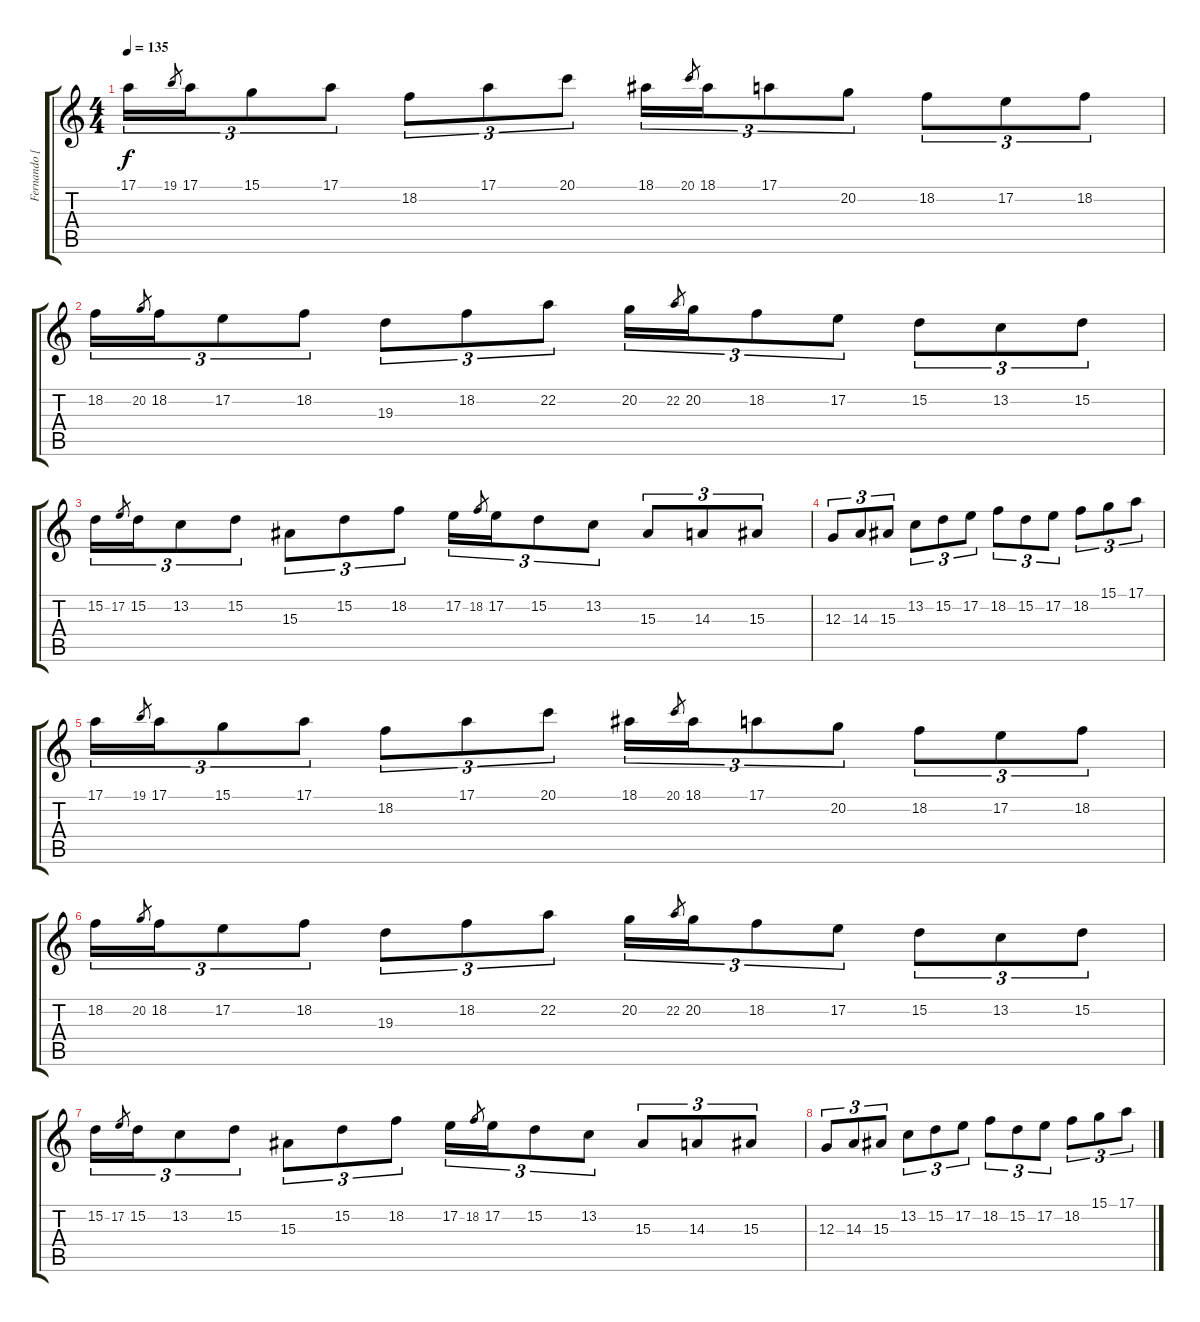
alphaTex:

\track ("Fernando [flauta]" "Fernando [") {instrument flute}
\staff {score tabs}
\tuning (E4 B3 G3 D3 A2 E2) {hide}
\ts (4 4)
\tempo 135
\clef g2
\ks c
17.1.16{tu (3 2) dy f} 19.1.8{gr} 17.1.16{tu (3 2)} 15.1.8{tu (3 2)} 17.1.8{tu (3 2)} 18.2.8{tu (3 2)} 17.1.8{tu (3 2)} 20.1.8{tu (3 2)} 18.1.16{tu (3 2)} 20.1.8{gr} 18.1.16{tu (3 2)} 17.1.8{tu (3 2)} 20.2.8{tu (3 2)} 18.2.8{tu (3 2)} 17.2.8{tu (3 2)} 18.2.8{tu (3 2)} |
18.2.16{tu (3 2)} 20.2.8{gr} 18.2.16{tu (3 2)} 17.2.8{tu (3 2)} 18.2.8{tu (3 2)} 19.3.8{tu (3 2)} 18.2.8{tu (3 2)} 22.2.8{tu (3 2)} 20.2.16{tu (3 2)} 22.2.8{gr} 20.2.16{tu (3 2)} 18.2.8{tu (3 2)} 17.2.8{tu (3 2)} 15.2.8{tu (3 2)} 13.2.8{tu (3 2)} 15.2.8{tu (3 2)} |
15.2.16{tu (3 2)} 17.2.8{gr} 15.2.16{tu (3 2)} 13.2.8{tu (3 2)} 15.2.8{tu (3 2)} 15.3.8{tu (3 2)} 15.2.8{tu (3 2)} 18.2.8{tu (3 2)} 17.2.16{tu (3 2)} 18.2.8{gr} 17.2.16{tu (3 2)} 15.2.8{tu (3 2)} 13.2.8{tu (3 2)} 15.3.8{tu (3 2)} 14.3.8{tu (3 2)} 15.3.8{tu (3 2)} |
12.3.8{tu (3 2)} 14.3.8{tu (3 2)} 15.3.8{tu (3 2)} 13.2.8{tu (3 2)} 15.2.8{tu (3 2)} 17.2.8{tu (3 2)} 18.2.8{tu (3 2)} 15.2.8{tu (3 2)} 17.2.8{tu (3 2)} 18.2.8{tu (3 2)} 15.1.8{tu (3 2)} 17.1.8{tu (3 2)} |
17.1.16{tu (3 2)} 19.1.8{gr} 17.1.16{tu (3 2)} 15.1.8{tu (3 2)} 17.1.8{tu (3 2)} 18.2.8{tu (3 2)} 17.1.8{tu (3 2)} 20.1.8{tu (3 2)} 18.1.16{tu (3 2)} 20.1.8{gr} 18.1.16{tu (3 2)} 17.1.8{tu (3 2)} 20.2.8{tu (3 2)} 18.2.8{tu (3 2)} 17.2.8{tu (3 2)} 18.2.8{tu (3 2)} |
18.2.16{tu (3 2)} 20.2.8{gr} 18.2.16{tu (3 2)} 17.2.8{tu (3 2)} 18.2.8{tu (3 2)} 19.3.8{tu (3 2)} 18.2.8{tu (3 2)} 22.2.8{tu (3 2)} 20.2.16{tu (3 2)} 22.2.8{gr} 20.2.16{tu (3 2)} 18.2.8{tu (3 2)} 17.2.8{tu (3 2)} 15.2.8{tu (3 2)} 13.2.8{tu (3 2)} 15.2.8{tu (3 2)} |
15.2.16{tu (3 2)} 17.2.8{gr} 15.2.16{tu (3 2)} 13.2.8{tu (3 2)} 15.2.8{tu (3 2)} 15.3.8{tu (3 2)} 15.2.8{tu (3 2)} 18.2.8{tu (3 2)} 17.2.16{tu (3 2)} 18.2.8{gr} 17.2.16{tu (3 2)} 15.2.8{tu (3 2)} 13.2.8{tu (3 2)} 15.3.8{tu (3 2)} 14.3.8{tu (3 2)} 15.3.8{tu (3 2)} |
12.3.8{tu (3 2)} 14.3.8{tu (3 2)} 15.3.8{tu (3 2)} 13.2.8{tu (3 2)} 15.2.8{tu (3 2)} 17.2.8{tu (3 2)} 18.2.8{tu (3 2)} 15.2.8{tu (3 2)} 17.2.8{tu (3 2)} 18.2.8{tu (3 2)} 15.1.8{tu (3 2)} 17.1.8{tu (3 2)}
